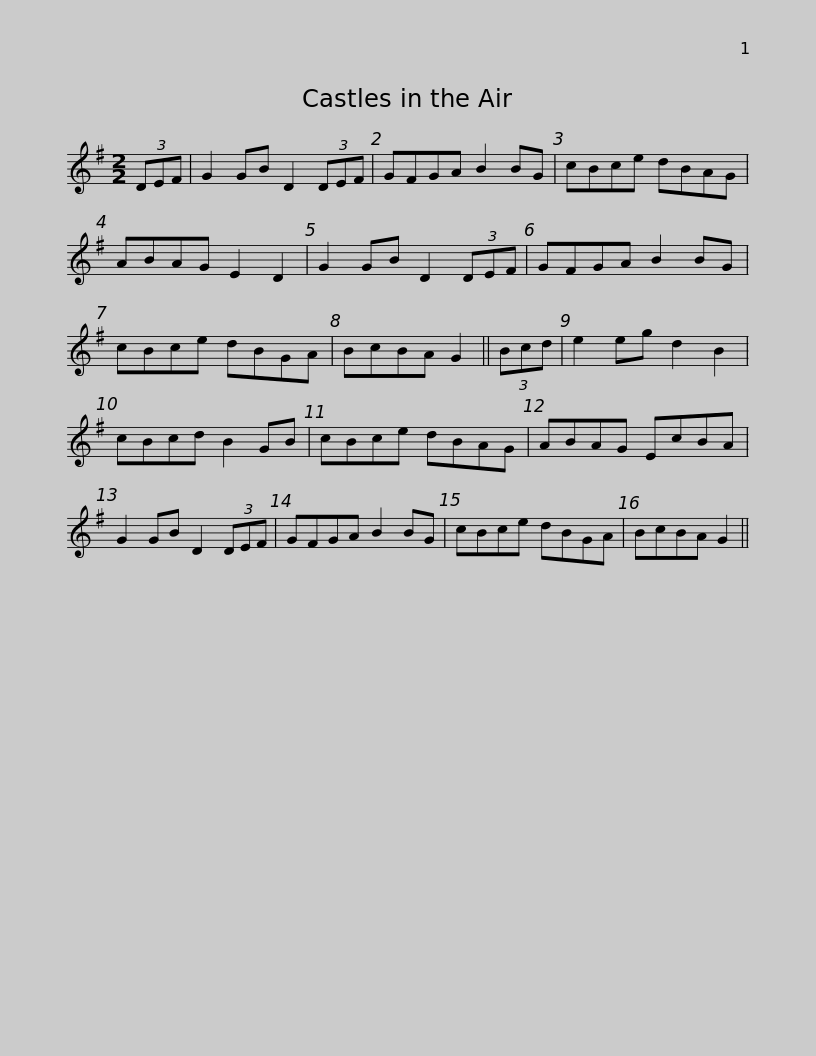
X:1
L:1/8
M:2/2
I:linebreak $
K:G
V:1 treble
V:1
 (3DEF | G2 GB D2 (3DEF | GFGA B2 BG | cBce dBAG | ABAG E2 D2 | %5
 G2 GB D2 (3DEF | GFGA B2 BG |$ cBce dBGA | BcBA G2 || (3Bcd | %10
 e2 eg d2 B2 | cBcd B2 GB | cBce dBAG | ABAG EcBA |$ G2 GB D2 (3DEF | %15
 GFGA B2 BG | cBce dBGA | BcBA G2 || %18
